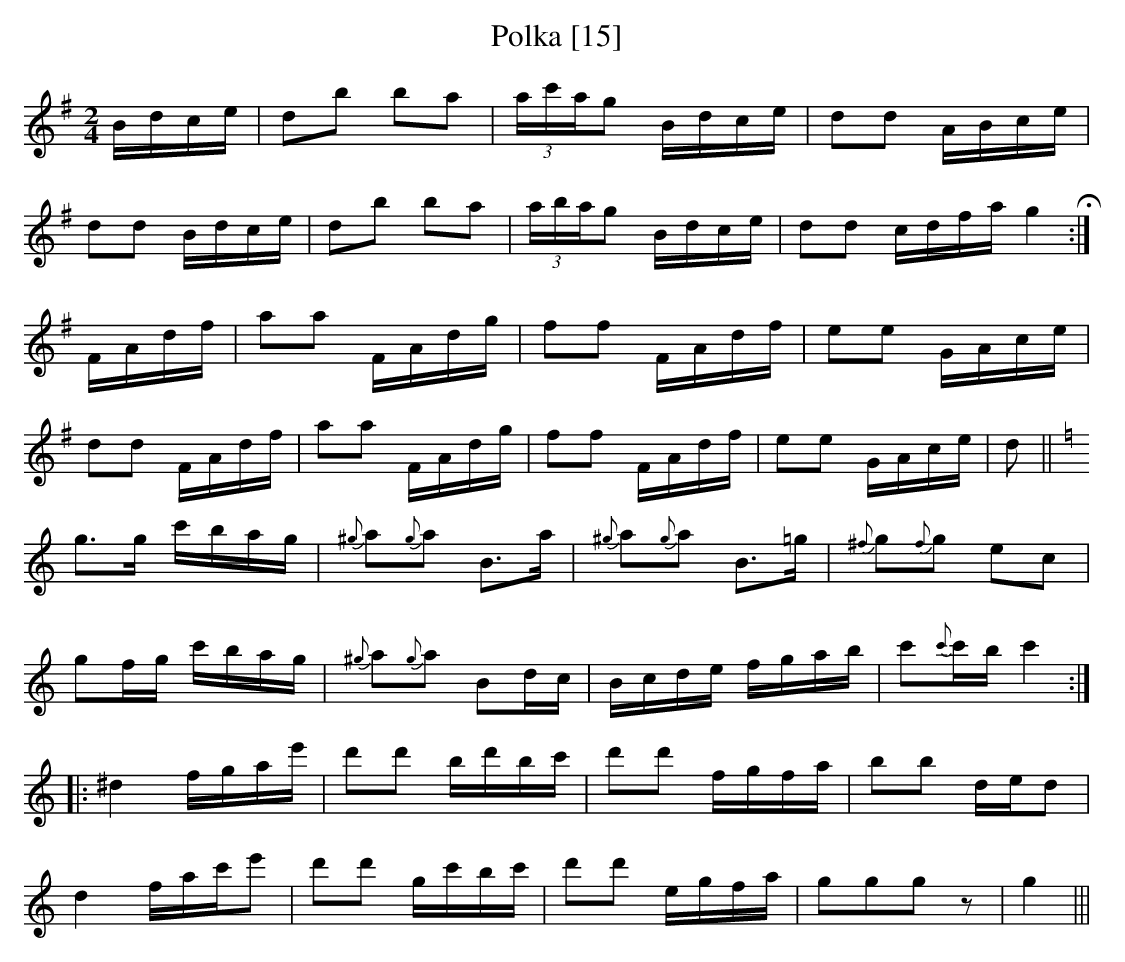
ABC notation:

X:1
T:Polka [15]
M:2/4
L:1/8
K:G
B/d/c/e/|db ba|(3a/c'/a/g B/d/c/e/|dd A/B/c/e/|
dd B/d/c/e/|db ba|(3a/b/a/g B/d/c/e/ |dd c/d/f/a/ g2!fermata!:|
F/A/d/f/|aa F/A/d/g/|ff F/A/d/f/ |ee G/A/c/e/|
dd F/A/d/f/ |aa F/A/d/g/|ff F/A/d/f/|ee G/A/c/e/|d||
K:C
g>g c'/b/a/g/|{^g}a{g}a B>a|{^g}a{g}a B>=g|{^f}g{f}g ec|
gf/g/ c'/b/a/g/|{^g}a{g}a Bd/c/|B/c/d/e/ f/g/a/b/|c'{c'}c'/b/ c'2:|
|:^d2 f/g/a/e'/|d'd' b/d'/b/c'/|d'd' f/g/f/a/|bb d/e/d|
d2 f/a/c'/e'|d'd' g/c'/b/c'/|d'd' e/g/f/a/|gggz|g2|||
